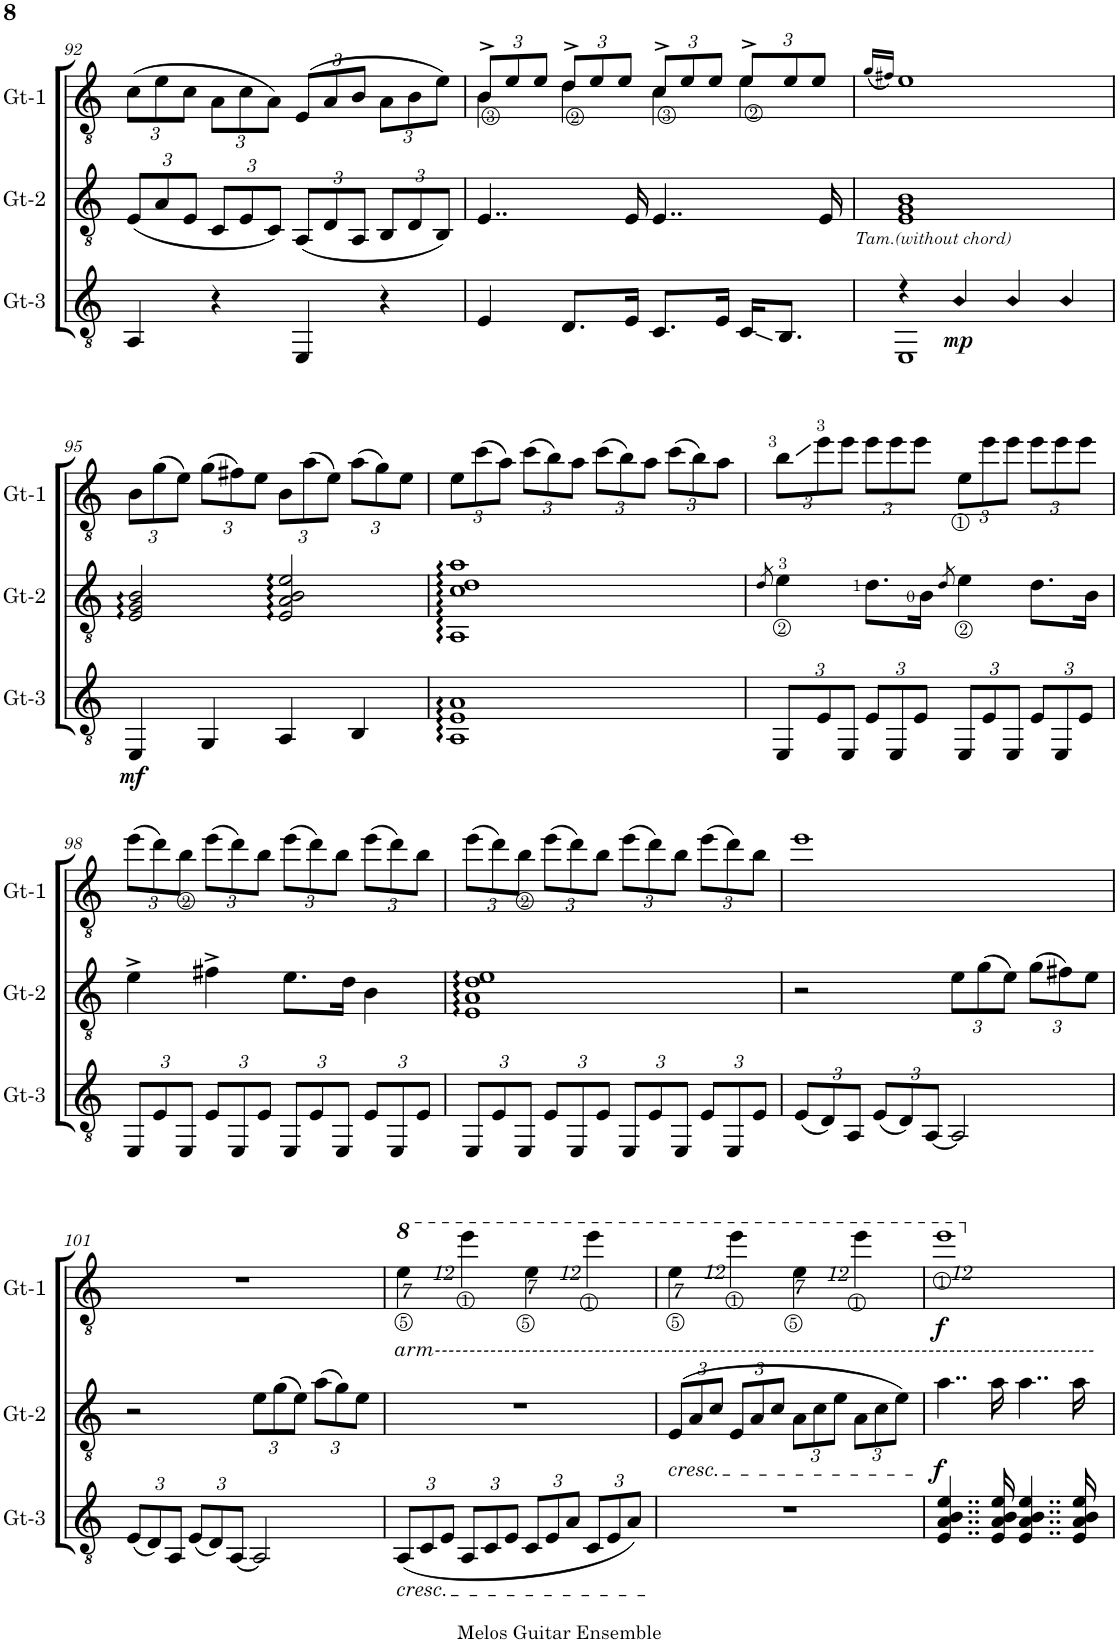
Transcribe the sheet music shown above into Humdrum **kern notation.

**kern	**dynam	**kern	**dynam	**kern	**dynam
*part3	*part3	*part2	*part2	*part1	*part1
*staff3	*staff3	*staff2	*staff2	*staff1	*staff1
*I"Gt-3	*	*I"Gt-2	*	*I"Gt-1	*
*I'Gt-3	*	*I'Gt-2	*	*I'Gt-1	*
!!LO:PB:g=z
*clefGv2	*	*clefGv2	*	*clefGv2	*
*k[]	*	*k[]	*	*k[]	*
*M4/4	*	*M4/4	*	*M4/4	*
*	*	*Xbrackettup	*	*Xbrackettup	*
=92	=92	=92	=92	=92	=92
4AA/	.	(12E/L	.	(12c\L	.
.	.	12A/	.	12e\	.
.	.	12E/J	.	12c\J	.
4r	.	12C/L	.	12A\L	.
.	.	12E/	.	12c\	.
.	.	12C/J)	.	12A\J)	.
4EE/	.	(12AA/L	.	(12E/L	.
.	.	12D/	.	12A/	.
.	.	12AA/J	.	12B/J	.
4r	.	12BB/L	.	12A\L	.
.	.	12D/	.	12B\	.
.	.	12BB/J)	.	12e\J)	.
=93	=93	=93	=93	=93	=93
*	*	*	*	*^	*
4E/	.	4..E/	.	12B^/L	4B\	.
.	.	.	.	12e/	.	.
.	.	.	.	12e/J	.	.
8.D/L	.	.	.	12d^/L	4d\	.
.	.	.	.	12e/	.	.
.	.	.	.	12e/J	.	.
16E/Jk	.	16E/	.	.	.	.
8.C/L	.	4..E/	.	12c^/L	4c\	.
.	.	.	.	12e/	.	.
.	.	.	.	12e/J	.	.
16E/Jk	.	.	.	.	.	.
16C/KL	.	.	.	12e^/L	4e\	.
8.BB/J	.	.	.	.	.	.
.	.	.	.	12e/	.	.
.	.	.	.	12e/J	.	.
.	.	16E/	.	.	.	.
*	*	*	*	*v	*v	*
=94	=94	=94	=94	=94	=94
.	.	.	.	(16qg/LL	.
.	.	.	.	16qf#X/JJ)	.
*^	*	*	*	*	*
!	!	!	!LO:TX:b:i:t=Tam.(without chord)	!	!	!
4r	1EE	.	1E 1G 1B	.	1e	.
!LO:N:head=diamond	!	!LO:DY:b	!	!	!	!
4B/	.	mp	.	.	.	.
!LO:N:head=diamond	!	!	!	!	!	!
4B/	.	.	.	.	.	.
!LO:N:head=diamond	!	!	!	!	!	!
4B/	.	.	.	.	.	.
*v	*v	*	*	*	*	*
!!LO:LB:g=z
=95	=95	=95	=95	=95	=95
!	!LO:DY:b	!	!	!	!
4EE/	mf	2E/ 2G/ 2B/	.	12B\L	.
.	.	.	.	(12g\	.
.	.	.	.	12e\J)	.
4GG/	.	.	.	(12g\L	.
.	.	.	.	12f#X\)	.
.	.	.	.	12e\J	.
4AA/	.	2E/ 2A/ 2B/ 2e/	.	12B\L	.
.	.	.	.	(12a\	.
.	.	.	.	12e\J)	.
4BB/	.	.	.	(12a\L	.
.	.	.	.	12g\)	.
.	.	.	.	12e\J	.
=96	=96	=96	=96	=96	=96
1AA 1E 1A	.	1AA 1c 1d 1a	.	12e\L	.
.	.	.	.	(12cc\	.
.	.	.	.	12a\J)	.
.	.	.	.	(12cc\L	.
.	.	.	.	12b\)	.
.	.	.	.	12a\J	.
.	.	.	.	(12cc\L	.
.	.	.	.	12b\)	.
.	.	.	.	12a\J	.
.	.	.	.	(12cc\L	.
.	.	.	.	12b\)	.
.	.	.	.	12a\J	.
=97	=97	=97	=97	=97	=97
.	.	8qd/	.	.	.
*Xbrackettup	*	*	*	*	*
12EE/L	.	4e\	.	12b\L	.
12E/	.	.	.	12ee\	.
12EE/J	.	.	.	12ee\J	.
12E/L	.	8.d\L	.	12ee\L	.
12EE/	.	.	.	12ee\	.
12E/J	.	.	.	12ee\J	.
.	.	16B\Jk	.	.	.
.	.	8qd/	.	.	.
12EE/L	.	4e\	.	12e\L	.
12E/	.	.	.	12ee\	.
12EE/J	.	.	.	12ee\J	.
12E/L	.	8.d\L	.	12ee\L	.
12EE/	.	.	.	12ee\	.
12E/J	.	.	.	12ee\J	.
.	.	16B\Jk	.	.	.
!!LO:LB:g=z
=98	=98	=98	=98	=98	=98
12EE/L	.	4e^\	.	(12ee\L	.
12E/	.	.	.	12dd\)	.
12EE/J	.	.	.	12b\J	.
12E/L	.	4f#X^\	.	(12ee\L	.
12EE/	.	.	.	12dd\)	.
12E/J	.	.	.	12b\J	.
12EE/L	.	8.e\L	.	(12ee\L	.
12E/	.	.	.	12dd\)	.
12EE/J	.	.	.	12b\J	.
.	.	16d\Jk	.	.	.
12E/L	.	4B\	.	(12ee\L	.
12EE/	.	.	.	12dd\)	.
12E/J	.	.	.	12b\J	.
=99	=99	=99	=99	=99	=99
12EE/L	.	1E 1A 1d 1e	.	(12ee\L	.
12E/	.	.	.	12dd\)	.
12EE/J	.	.	.	12b\J	.
12E/L	.	.	.	(12ee\L	.
12EE/	.	.	.	12dd\)	.
12E/J	.	.	.	12b\J	.
12EE/L	.	.	.	(12ee\L	.
12E/	.	.	.	12dd\)	.
12EE/J	.	.	.	12b\J	.
12E/L	.	.	.	(12ee\L	.
12EE/	.	.	.	12dd\)	.
12E/J	.	.	.	12b\J	.
=100	=100	=100	=100	=100	=100
(12E/L	.	2r	.	1ee	.
12D/)	.	.	.	.	.
12AA/J	.	.	.	.	.
(12E/L	.	.	.	.	.
12D/)	.	.	.	.	.
[12AA/J	.	.	.	.	.
2AA/]	.	12e\L	.	.	.
.	.	(12g\	.	.	.
.	.	12e\J)	.	.	.
.	.	(12g\L	.	.	.
.	.	12f#X\)	.	.	.
.	.	12e\J	.	.	.
!!LO:LB:g=z
=101	=101	=101	=101	=101	=101
(12E/L	.	2r	.	1r	.
12D/)	.	.	.	.	.
12AA/J	.	.	.	.	.
(12E/L	.	.	.	.	.
12D/)	.	.	.	.	.
[12AA/J	.	.	.	.	.
2AA/]	.	12e\L	.	.	.
.	.	(12g\	.	.	.
.	.	12e\J)	.	.	.
.	.	(12a\L	.	.	.
.	.	12g\)	.	.	.
.	.	12e\J	.	.	.
=102	=102	=102	=102	=102	=102
*	*	*	*	*8va	*
!	!	!	!	!LO:TX:b:i:t=arm-----------------------------------------------------------------------------------------------	!
!	!	!	!	!LO:TX:b:i:t=7	!
!LO:TX:b:i:t=cresc.	!	!	!	!	!
(12AA/L	.	1r	.	4ee\	.
12C/	.	.	.	.	.
12E/J	.	.	.	.	.
!	!	!	!	!LO:TX:b:i:t=12	!
12AA/L	.	.	.	4eee\	.
12C/	.	.	.	.	.
12E/J	.	.	.	.	.
!	!	!	!	!LO:TX:b:i:t=7	!
12C/L	.	.	.	4ee\	.
12E/	.	.	.	.	.
12A/J	.	.	.	.	.
!	!	!	!	!LO:TX:b:i:t=12	!
12C/L	.	.	.	4eee\	.
12E/	.	.	.	.	.
12A/J)	.	.	.	.	.
=103	=103	=103	=103	=103	=103
!	!	!	!	!LO:TX:b:i:t=7	!
!	!	!LO:TX:b:i:t=cresc.	!	!	!
1r	.	(12E/L	.	4ee\	.
.	.	12A/	.	.	.
.	.	12c/J	.	.	.
!	!	!	!	!LO:TX:b:i:t=12	!
.	.	12E/L	.	4eee\	.
.	.	12A/	.	.	.
.	.	12c/J	.	.	.
!	!	!	!	!LO:TX:b:i:t=7	!
.	.	12A\L	.	4ee\	.
.	.	12c\	.	.	.
.	.	12e\J	.	.	.
!	!	!	!	!LO:TX:b:i:t=12	!
.	.	12A\L	.	4eee\	.
.	.	12c\	.	.	.
.	.	12e\J)	.	.	.
=104	=104	=104	=104	=104	=104
!	!	!	!	!LO:TX:b:i:t=12	!
!	!	!	!LO:DY:b	!	!LO:DY:b
4..E/ 4..A/ 4..B/ 4..e/	.	4..a\	f	1eee	f
16E/ 16A/ 16B/ 16e/	.	16a\	.	.	.
4..E/ 4..A/ 4..B/ 4..e/	.	4..a\	.	.	.
16E/ 16A/ 16B/ 16e/	.	16a\	.	.	.
*	*	*	*	*X8va	*
=	=	=	=	=	=
*-	*-	*-	*-	*-	*-
